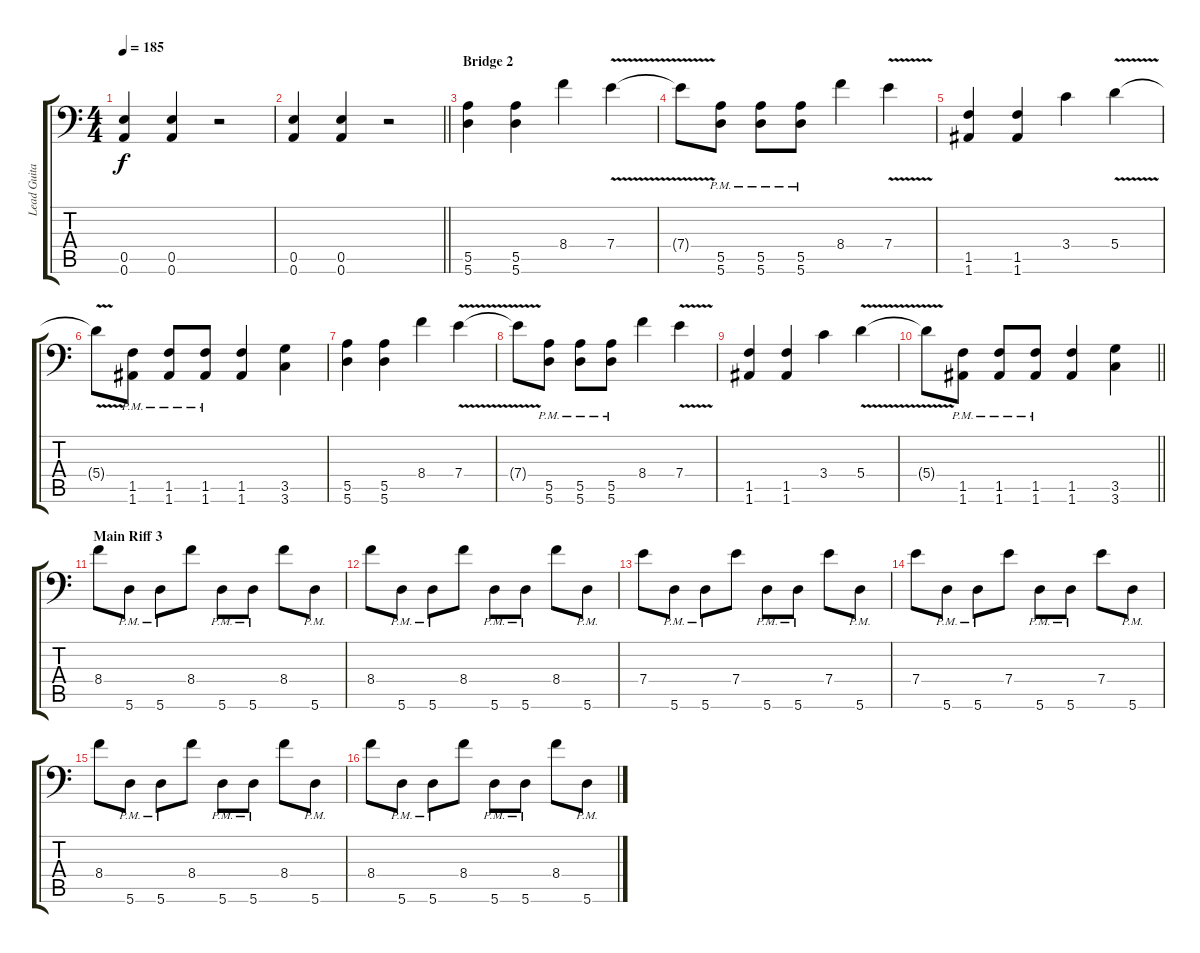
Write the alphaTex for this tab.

\track ("Lead Guitar 1" "Lead Guita") {instrument distortionguitar}
\staff {score tabs}
\tuning (B3 Gb3 D3 A2 E2 A1) {hide}
\ts (4 4)
\tempo 185
\clef f4
\ks c
(0.5 0.6).4{dy f} (0.5 0.6).4 r.2 |
\barLineRight lightlight
(0.5 0.6).4 (0.5 0.6).4 r.2 |
\section ("" "Bridge 2")
(5.5 5.6).4 (5.5 5.6).4 8.4.4 7.4{v}.4 |
7.4{t}.8 (5.5{pm} 5.6{pm}).8 (5.5{pm} 5.6{pm}).8 (5.5{pm} 5.6{pm}).8 8.4.4 7.4{v}.4 |
(1.5 1.6).4 (1.5 1.6).4 3.4.4 5.4{v}.4 |
5.4{t}.8 (1.5{pm} 1.6{pm}).8 (1.5{pm} 1.6{pm}).8 (1.5{pm} 1.6{pm}).8 (1.5 1.6).4 (3.5 3.6).4 |
(5.5 5.6).4 (5.5 5.6).4 8.4.4 7.4{v}.4 |
7.4{t}.8 (5.5{pm} 5.6{pm}).8 (5.5{pm} 5.6{pm}).8 (5.5{pm} 5.6{pm}).8 8.4.4 7.4{v}.4 |
(1.5 1.6).4 (1.5 1.6).4 3.4.4 5.4{v}.4 |
\barLineRight lightlight
5.4{t}.8 (1.5{pm} 1.6{pm}).8 (1.5{pm} 1.6{pm}).8 (1.5{pm} 1.6{pm}).8 (1.5 1.6).4 (3.5 3.6).4 |
\section ("" "Main Riff 3")
8.4.8 5.6{pm}.8 5.6{pm}.8 8.4.8 5.6{pm}.8 5.6{pm}.8 8.4.8 5.6{pm}.8 |
8.4.8 5.6{pm}.8 5.6{pm}.8 8.4.8 5.6{pm}.8 5.6{pm}.8 8.4.8 5.6{pm}.8 |
7.4.8 5.6{pm}.8 5.6{pm}.8 7.4.8 5.6{pm}.8 5.6{pm}.8 7.4.8 5.6{pm}.8 |
7.4.8 5.6{pm}.8 5.6{pm}.8 7.4.8 5.6{pm}.8 5.6{pm}.8 7.4.8 5.6{pm}.8 |
8.4.8 5.6{pm}.8 5.6{pm}.8 8.4.8 5.6{pm}.8 5.6{pm}.8 8.4.8 5.6{pm}.8 |
8.4.8 5.6{pm}.8 5.6{pm}.8 8.4.8 5.6{pm}.8 5.6{pm}.8 8.4.8 5.6{pm}.8
